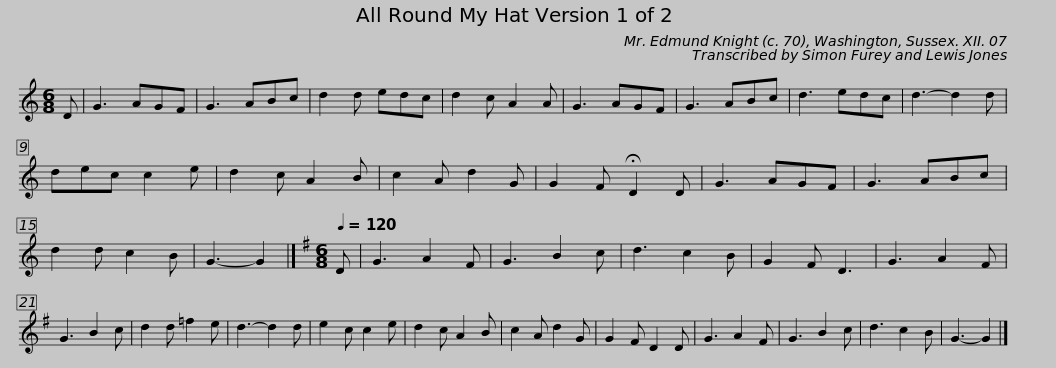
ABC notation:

X:1
L:1/8
M:6/8
I:linebreak $
K:C
V:1 treble
V:1
 D | G3 AGF | G3 ABc | d2 d edc | d2 c A2 A | %5
 G3 AGF |$ G3 ABc | d3 edc | d3- d2 d | dec c2 e | %10
 d2 c A2 B | c2 A d2 G |$ G2 F !fermata!D2 D | G3 AGF | G3 ABc | %15
 d2 d c2 B | G3- G2 |][K:G][M:6/8][Q:1/4=120] D | G3 A2 F | G3 B2 c | %20
 d3 c2 B | G2 F D3 | G3 A2 F |$ G3 B2 c | d2 d =f2 e | %25
 d3- d2 d | e2 c c2 e | d2 c A2 B | c2 A d2 G |$ G2 F D2 D | %30
 G3 A2 F | G3 B2 c | d3 c2 B | G3- G2 |] %34
